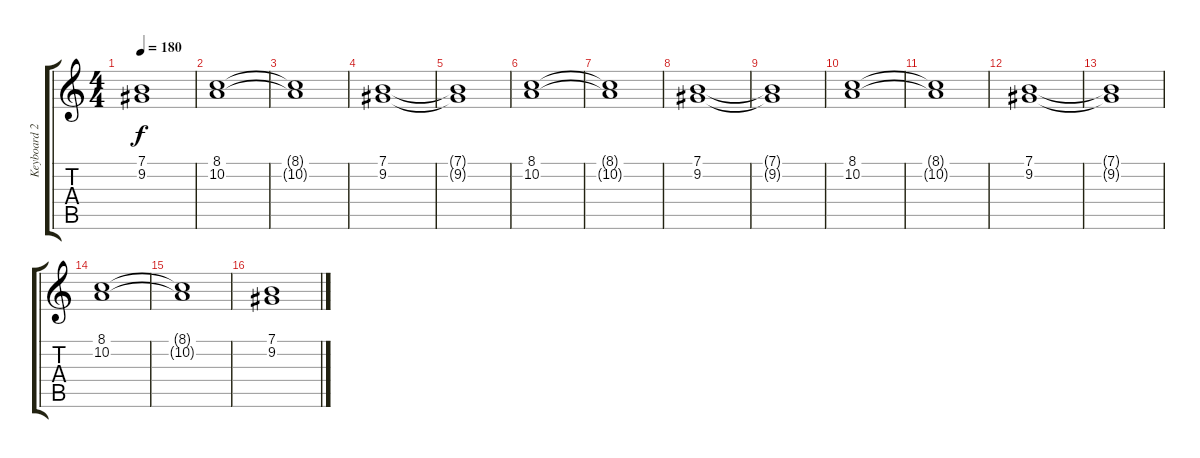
\track ("Keyboard 2" "Keyboard 2") {instrument synthstrings2}
\staff {score tabs}
\tuning (E4 B3 G3 D3 A2 E2) {hide}
\ts (4 4)
\tempo 180
\clef g2
\ks c
(7.1{t} 9.2{t}).1{dy f} |
(8.1 10.2).1 |
(8.1{t} 10.2{t}).1 |
(7.1 9.2).1 |
(7.1{t} 9.2{t}).1 |
(8.1 10.2).1 |
(8.1{t} 10.2{t}).1 |
(7.1 9.2).1 |
(7.1{t} 9.2{t}).1 |
(8.1 10.2).1 |
(8.1{t} 10.2{t}).1 |
(7.1 9.2).1 |
(7.1{t} 9.2{t}).1 |
(8.1 10.2).1 |
(8.1{t} 10.2{t}).1 |
(7.1 9.2).1
